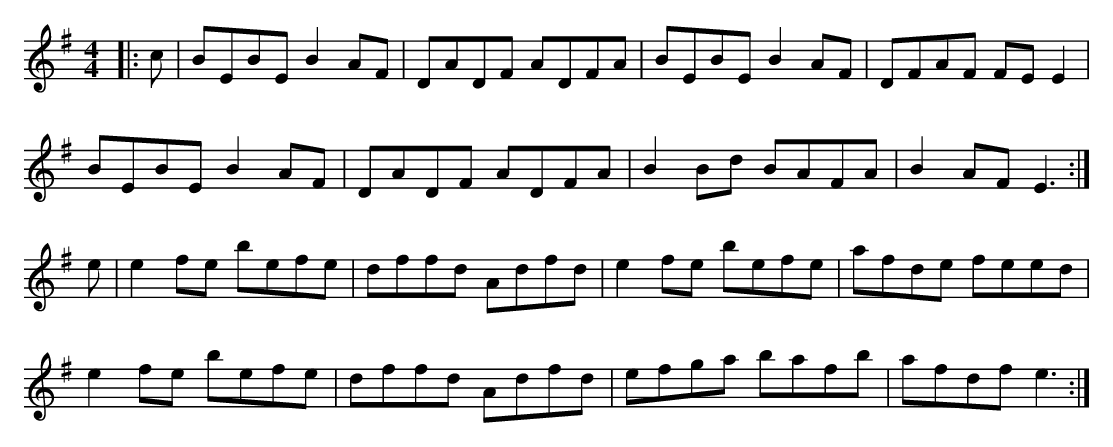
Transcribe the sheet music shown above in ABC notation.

X:1
M:4/4
K:Emin
|:c|BEBE B2AF|DADF ADFA|BEBE B2AF|DFAF FEE2|
BEBE B2AF|DADF ADFA|B2Bd BAFA|B2AF E3:|
e|e2fe befe|dffd Adfd|e2fe befe|afde feed|
e2fe befe|dffd Adfd|efga bafb|afdf e3:|
